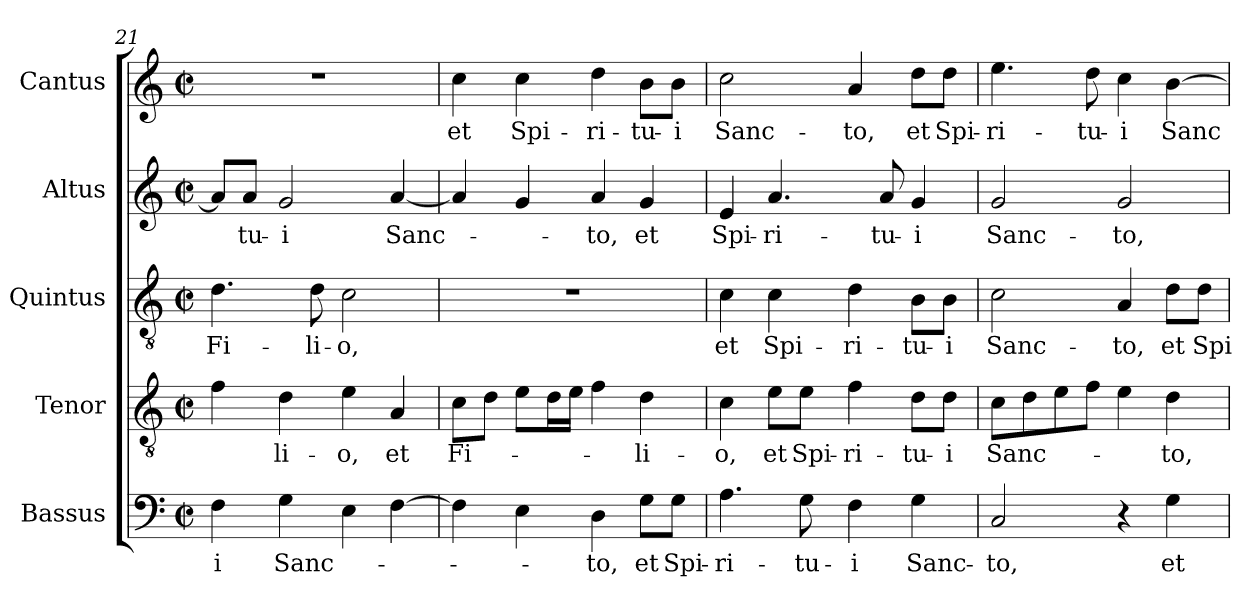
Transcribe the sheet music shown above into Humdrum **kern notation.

**kern	**text	**kern	**text	**kern	**text	**kern	**text	**kern	**text
*part5	*part5	*part4	*part4	*part3	*part3	*part2	*part2	*part1	*part1
*staff5	*staff5	*staff4	*staff4	*staff3	*staff3	*staff2	*staff2	*staff1	*staff1
*I"Bassus	*	*I"Tenor	*	*I"Quintus	*	*I"Altus	*	*I"Cantus	*
*I'B.	*	*I'T.	*	*I'Q.	*	*I'A.	*	*I'C.	*
*clefF4	*	*clefGv2	*	*clefGv2	*	*clefG2	*	*clefG2	*
*	*	*ITrd7c12	*	*ITrd7c12	*	*	*	*	*
*k[]	*	*k[]	*	*k[]	*	*k[]	*	*k[]	*
*C:	*	*C:	*	*C:	*	*C:	*	*C:	*
*M2/2	*	*M2/2	*	*M2/2	*	*M2/2	*	*M2/2	*
*met(c|)	*	*met(c|)	*	*met(c|)	*	*met(c|)	*	*met(c|)	*
=21	=21	=21	=21	=21	=21	=21	=21	=21	=21
!	!LO:LY:b:color=#000000	!	!	!	!	!	!	!	!
!	!	!	!	!	!LO:LY:b:color=#000000	!	!	!	!
4Fi\	-i	4Fi\	.	4.Di\	Fi-	8ai/L]	.	1r	.
!	!	!	!	!	!	!	!LO:LY:b:color=#000000	!	!
.	.	.	.	.	.	8ai/J	-tu-	.	.
!	!LO:LY:b:color=#000000	!	!	!	!	!	!	!	!
!	!	!	!LO:LY:b:color=#000000	!	!	!	!	!	!
!	!	!	!	!	!	!	!LO:LY:b:color=#000000	!	!
4Gi\	Sanc-	4Di\	-li-	.	.	2gi/	-i	.	.
!	!	!	!	!	!LO:LY:b:color=#000000	!	!	!	!
.	.	.	.	8Di\	-li-	.	.	.	.
!	!	!	!LO:LY:b:color=#000000	!	!	!	!	!	!
!	!	!	!	!	!LO:LY:b:color=#000000	!	!	!	!
4Ei\	.	4Ei\	-o,	2Ci\	-o,	.	.	.	.
!	!	!	!LO:LY:b:color=#000000	!	!	!	!	!	!
!	!	!	!	!	!	!	!LO:LY:b:color=#000000	!	!
[>4Fi\	.	4AAi/	et	.	.	[<4ai/	Sanc-	.	.
=22	=22	=22	=22	=22	=22	=22	=22	=22	=22
!	!	!	!LO:LY:b:color=#000000	!	!	!	!	!	!
!	!	!	!	!	!	!	!	!	!LO:LY:b:color=#000000
4Fi\]	.	8Ci\L	Fi-	1r	.	4ai/]	.	4cci\	et
.	.	8Di\J	.	.	.	.	.	.	.
!	!	!	!	!	!	!	!	!	!LO:LY:b:color=#000000
4Ei\	.	8Ei\L	.	.	.	4gi/	.	4cci\	Spi-
.	.	16Di\L	.	.	.	.	.	.	.
.	.	16Ei\JJ	.	.	.	.	.	.	.
!	!LO:LY:b:color=#000000	!	!	!	!	!	!	!	!
!	!	!	!	!	!	!	!LO:LY:b:color=#000000	!	!
!	!	!	!	!	!	!	!	!	!LO:LY:b:color=#000000
4Di\	-to,	4Fi\	.	.	.	4ai/	-to,	4ddi\	-ri-
!	!LO:LY:b:color=#000000	!	!	!	!	!	!	!	!
!	!	!	!LO:LY:b:color=#000000	!	!	!	!	!	!
!	!	!	!	!	!	!	!LO:LY:b:color=#000000	!	!
!	!	!	!	!	!	!	!	!	!LO:LY:b:color=#000000
8Gi\L	et	4Di\	-li-	.	.	4gi/	et	8bi\L	-tu-
!	!LO:LY:b:color=#000000	!	!	!	!	!	!	!	!
!	!	!	!	!	!	!	!	!	!LO:LY:b:color=#000000
8Gi\J	Spi-	.	.	.	.	.	.	8bi\J	-i
=23	=23	=23	=23	=23	=23	=23	=23	=23	=23
!	!LO:LY:b:color=#000000	!	!	!	!	!	!	!	!
!	!	!	!LO:LY:b:color=#000000	!	!	!	!	!	!
!	!	!	!	!	!LO:LY:b:color=#000000	!	!	!	!
!	!	!	!	!	!	!	!LO:LY:b:color=#000000	!	!
!	!	!	!	!	!	!	!	!	!LO:LY:b:color=#000000
4.Ai\	-ri-	4Ci\	-o,	4Ci\	et	4ei/	Spi-	2cci\	Sanc-
!	!	!	!LO:LY:b:color=#000000	!	!	!	!	!	!
!	!	!	!	!	!LO:LY:b:color=#000000	!	!	!	!
!	!	!	!	!	!	!	!LO:LY:b:color=#000000	!	!
.	.	8Ei\L	et	4Ci\	Spi-	4.ai/	-ri-	.	.
!	!LO:LY:b:color=#000000	!	!	!	!	!	!	!	!
!	!	!	!LO:LY:b:color=#000000	!	!	!	!	!	!
8Gi\	-tu-	8Ei\J	Spi-	.	.	.	.	.	.
!	!LO:LY:b:color=#000000	!	!	!	!	!	!	!	!
!	!	!	!LO:LY:b:color=#000000	!	!	!	!	!	!
!	!	!	!	!	!LO:LY:b:color=#000000	!	!	!	!
!	!	!	!	!	!	!	!	!	!LO:LY:b:color=#000000
4Fi\	-i	4Fi\	-ri-	4Di\	-ri-	.	.	4ai/	-to,
!	!	!	!	!	!	!	!LO:LY:b:color=#000000	!	!
.	.	.	.	.	.	8ai/	-tu-	.	.
!	!LO:LY:b:color=#000000	!	!	!	!	!	!	!	!
!	!	!	!LO:LY:b:color=#000000	!	!	!	!	!	!
!	!	!	!	!	!LO:LY:b:color=#000000	!	!	!	!
!	!	!	!	!	!	!	!LO:LY:b:color=#000000	!	!
!	!	!	!	!	!	!	!	!	!LO:LY:b:color=#000000
4Gi\	Sanc-	8Di\L	-tu-	8BBi\L	-tu-	4gi/	-i	8ddi\L	et
!	!	!	!LO:LY:b:color=#000000	!	!	!	!	!	!
!	!	!	!	!	!LO:LY:b:color=#000000	!	!	!	!
!	!	!	!	!	!	!	!	!	!LO:LY:b:color=#000000
.	.	8Di\J	-i	8BBi\J	-i	.	.	8ddi\J	Spi-
=24	=24	=24	=24	=24	=24	=24	=24	=24	=24
!	!LO:LY:b:color=#000000	!	!	!	!	!	!	!	!
!	!	!	!LO:LY:b:color=#000000	!	!	!	!	!	!
!	!	!	!	!	!LO:LY:b:color=#000000	!	!	!	!
!	!	!	!	!	!	!	!LO:LY:b:color=#000000	!	!
!	!	!	!	!	!	!	!	!	!LO:LY:b:color=#000000
2Ci/	-to,	8Ci\L	Sanc-	2Ci\	Sanc-	2gi/	Sanc-	4.eei\	-ri-
.	.	8Di\	.	.	.	.	.	.	.
.	.	8Ei\	.	.	.	.	.	.	.
!	!	!	!	!	!	!	!	!	!LO:LY:b:color=#000000
.	.	8Fi\J	.	.	.	.	.	8ddi\	-tu-
!	!	!	!	!	!LO:LY:b:color=#000000	!	!	!	!
!	!	!	!	!	!	!	!LO:LY:b:color=#000000	!	!
!	!	!	!	!	!	!	!	!	!LO:LY:b:color=#000000
4r	.	4Ei\	.	4AAi/	-to,	2gi/	-to,	4cci\	-i
!	!LO:LY:b:color=#000000	!	!	!	!	!	!	!	!
!	!	!	!LO:LY:b:color=#000000	!	!	!	!	!	!
!	!	!	!	!	!LO:LY:b:color=#000000	!	!	!	!
!	!	!	!	!	!	!	!	!	!LO:LY:b:color=#000000
4Gi\	et	4Di\	-to,	8Di\L	et	.	.	[>4bi\	Sanc-
!	!	!	!	!	!LO:LY:b:color=#000000	!	!	!	!
.	.	.	.	8Di\J	Spi-	.	.	.	.
=	=	=	=	=	=	=	=	=	=
*-	*-	*-	*-	*-	*-	*-	*-	*-	*-
